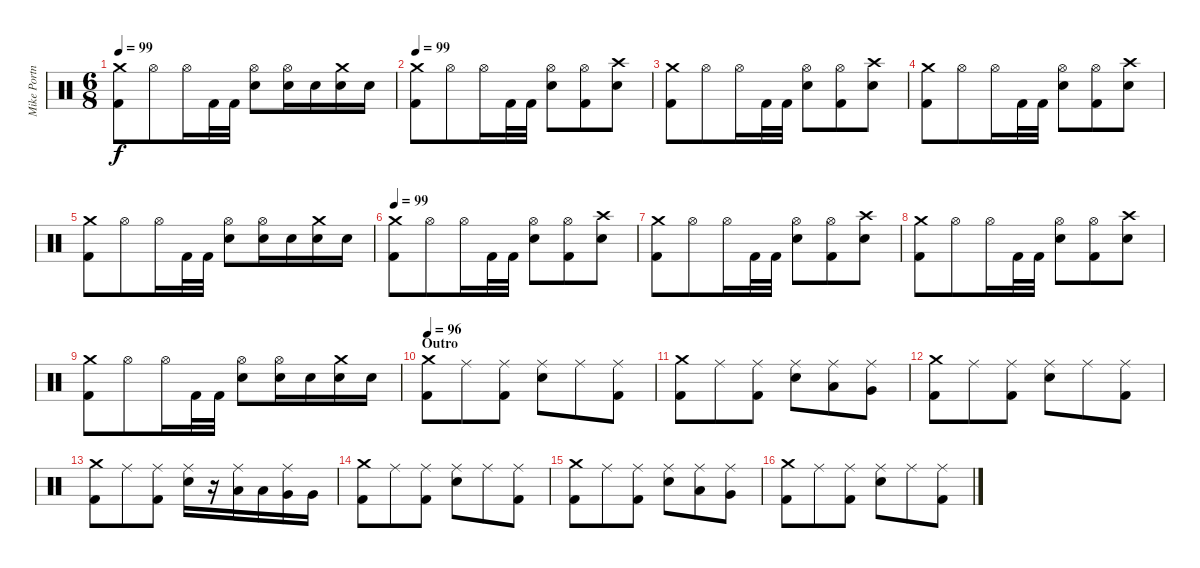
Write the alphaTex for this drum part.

\track ("Mike Portnoy" "Mike Portn") {instrument percussion}
\staff {score}
\articulation defaults
\ts (6 8)
\tempo 99
\clef neutral
\ks c
("Crash medium (hit)" "Kick (hit) 2").8{dy f} "Hi-Hat (open)".8 "Hi-Hat (open)".16 "Kick (hit) 2".32 "Kick (hit) 2".32 ("Hi-Hat (open)" "Snare (hit) 2").8 ("Hi-Hat (open)" "Snare (hit) 2").16 "Snare (hit) 2".16 ("Crash medium (hit)" "Snare (hit) 2").16 "Snare (hit) 2".16 |
\tempo 99
("Crash medium (hit)" "Kick (hit) 2").8 "Hi-Hat (open)".8 "Hi-Hat (open)".16 "Kick (hit) 2".32 "Kick (hit) 2".32 ("Hi-Hat (open)" "Snare (hit) 2").8 ("Hi-Hat (open)" "Kick (hit) 2").8 ("Crash high (hit)" "Snare (hit) 2").8 |
("Crash medium (hit)" "Kick (hit) 2").8 "Hi-Hat (open)".8 "Hi-Hat (open)".16 "Kick (hit) 2".32 "Kick (hit) 2".32 ("Hi-Hat (open)" "Snare (hit) 2").8 ("Hi-Hat (open)" "Kick (hit) 2").8 ("Crash high (hit)" "Snare (hit) 2").8 |
("Crash medium (hit)" "Kick (hit) 2").8 "Hi-Hat (open)".8 "Hi-Hat (open)".16 "Kick (hit) 2".32 "Kick (hit) 2".32 ("Hi-Hat (open)" "Snare (hit) 2").8 ("Hi-Hat (open)" "Kick (hit) 2").8 ("Crash high (hit)" "Snare (hit) 2").8 |
("Crash medium (hit)" "Kick (hit) 2").8 "Hi-Hat (open)".8 "Hi-Hat (open)".16 "Kick (hit) 2".32 "Kick (hit) 2".32 ("Hi-Hat (open)" "Snare (hit) 2").8 ("Hi-Hat (open)" "Snare (hit) 2").16 "Snare (hit) 2".16 ("Crash medium (hit)" "Snare (hit) 2").16 "Snare (hit) 2".16 |
\tempo 99
("Crash medium (hit)" "Kick (hit) 2").8 "Hi-Hat (open)".8 "Hi-Hat (open)".16 "Kick (hit) 2".32 "Kick (hit) 2".32 ("Hi-Hat (open)" "Snare (hit) 2").8 ("Hi-Hat (open)" "Kick (hit) 2").8 ("Crash high (hit)" "Snare (hit) 2").8 |
("Crash medium (hit)" "Kick (hit) 2").8 "Hi-Hat (open)".8 "Hi-Hat (open)".16 "Kick (hit) 2".32 "Kick (hit) 2".32 ("Hi-Hat (open)" "Snare (hit) 2").8 ("Hi-Hat (open)" "Kick (hit) 2").8 ("Crash high (hit)" "Snare (hit) 2").8 |
("Crash medium (hit)" "Kick (hit) 2").8 "Hi-Hat (open)".8 "Hi-Hat (open)".16 "Kick (hit) 2".32 "Kick (hit) 2".32 ("Hi-Hat (open)" "Snare (hit) 2").8 ("Hi-Hat (open)" "Kick (hit) 2").8 ("Crash high (hit)" "Snare (hit) 2").8 |
("Crash medium (hit)" "Kick (hit) 2").8 "Hi-Hat (open)".8 "Hi-Hat (open)".16 "Kick (hit) 2".32 "Kick (hit) 2".32 ("Hi-Hat (open)" "Snare (hit) 2").8 ("Hi-Hat (open)" "Snare (hit) 2").16 "Snare (hit) 2".16 ("Crash medium (hit)" "Snare (hit) 2").16 "Snare (hit) 2".16 |
\section ("" "Outro")
\tempo 96
("Crash medium (hit)" "Kick (hit) 2").8 "Ride (middle)".8 ("Ride (middle)" "Kick (hit) 2").8 ("Ride (middle)" "Snare (hit) 2").8 "Ride (middle)".8 ("Ride (middle)" "Kick (hit) 2").8 |
("Crash medium (hit)" "Kick (hit) 2").8 "Ride (middle)".8 ("Ride (middle)" "Kick (hit) 2").8 ("Ride (middle)" "Snare (hit) 2").8 ("Ride (middle)" "Low Tom (hit)").8 ("Ride (middle)" "Very Low Tom (hit)").8 |
("Crash medium (hit)" "Kick (hit) 2").8 "Ride (middle)".8 ("Ride (middle)" "Kick (hit) 2").8 ("Ride (middle)" "Snare (hit) 2").8 "Ride (middle)".8 ("Ride (middle)" "Kick (hit) 2").8 |
("Crash medium (hit)" "Kick (hit) 2").8 "Ride (middle)".8 ("Ride (middle)" "Kick (hit) 2").8 ("Ride (middle)" "Snare (hit) 2").16 r.16 ("Ride (middle)" "Low Tom (hit)").16 "Low Tom (hit)".16 ("Ride (middle)" "Very Low Tom (hit)").16 "Very Low Tom (hit)".16 |
("Crash medium (hit)" "Kick (hit) 2").8 "Ride (middle)".8 ("Ride (middle)" "Kick (hit) 2").8 ("Ride (middle)" "Snare (hit) 2").8 "Ride (middle)".8 ("Ride (middle)" "Kick (hit) 2").8 |
("Crash medium (hit)" "Kick (hit) 2").8 "Ride (middle)".8 ("Ride (middle)" "Kick (hit) 2").8 ("Ride (middle)" "Snare (hit) 2").8 ("Ride (middle)" "Low Tom (hit)").8 ("Ride (middle)" "Very Low Tom (hit)").8 |
("Crash medium (hit)" "Kick (hit) 2").8 "Ride (middle)".8 ("Ride (middle)" "Kick (hit) 2").8 ("Ride (middle)" "Snare (hit) 2").8 "Ride (middle)".8 ("Ride (middle)" "Kick (hit) 2").8
